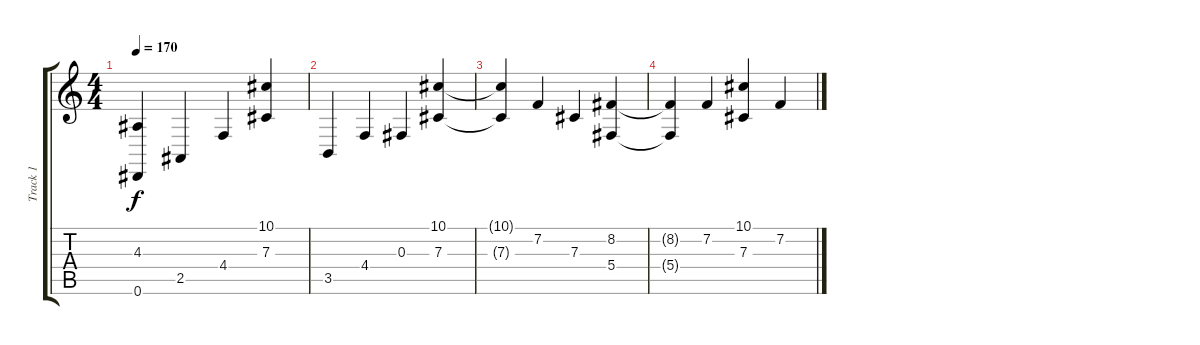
\track ("Track 1" "Track 1") {instrument electricgrandpiano}
\staff {score tabs}
\tuning (Eb4 Bb3 Gb3 Db3 Ab2 Eb2) {hide}
\ts (4 4)
\tempo 170
\clef g2
\ks c
(4.3 0.6).4{dy f} 2.5.4 4.4.4 (10.1 7.3).4 |
3.5.4 4.4.4 0.3.4 (10.1 7.3).4 |
(10.1{t} 7.3{t}).4 7.2.4 7.3.4 (8.2 5.4).4 |
(8.2{t} 5.4{t}).4 7.2.4 (10.1 7.3).4 7.2.4
